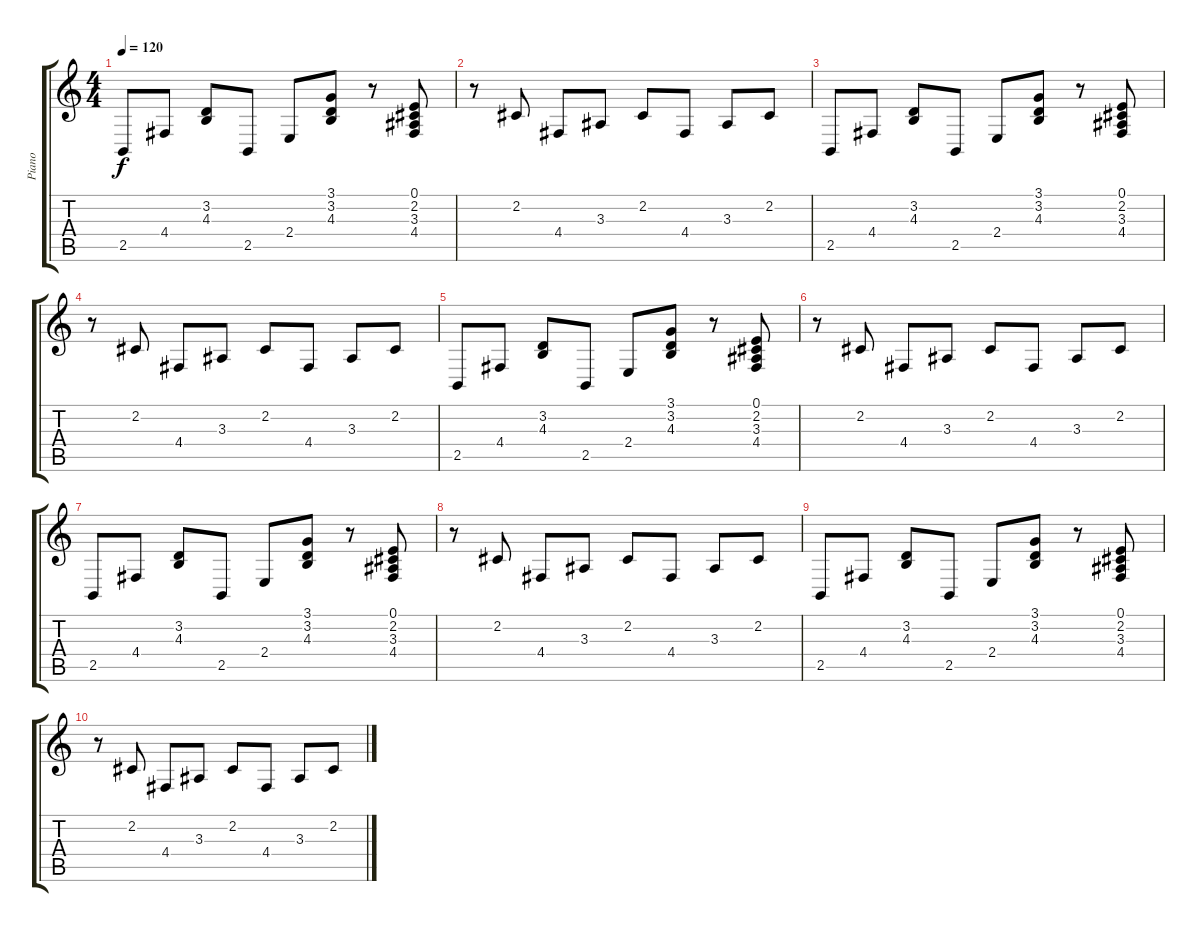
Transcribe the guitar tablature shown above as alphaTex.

\track ("Piano" "Piano") {instrument brightacousticpiano}
\staff {score tabs}
\tuning (E4 B3 G3 D3 A2 E2) {hide}
\ts (4 4)
\tempo 120
\clef g2
\ks c
2.5.8{dy f volume 6} 4.4.8 (3.2 4.3).8 2.5.8 2.4.8 (3.1 3.2 4.3).8 r.8 (0.1 2.2 3.3 4.4).8 |
r.8 2.2.8 4.4.8 3.3.8 2.2.8 4.4.8 3.3.8 2.2.8 |
2.5.8 4.4.8 (3.2 4.3).8 2.5.8 2.4.8 (3.1 3.2 4.3).8 r.8 (0.1 2.2 3.3 4.4).8 |
r.8 2.2.8 4.4.8 3.3.8 2.2.8 4.4.8 3.3.8 2.2.8 |
2.5.8{volume 0} 4.4.8 (3.2 4.3).8 2.5.8 2.4.8 (3.1 3.2 4.3).8 r.8 (0.1 2.2 3.3 4.4).8 |
r.8 2.2.8 4.4.8 3.3.8 2.2.8 4.4.8 3.3.8 2.2.8 |
2.5.8 4.4.8 (3.2 4.3).8 2.5.8 2.4.8 (3.1 3.2 4.3).8 r.8 (0.1 2.2 3.3 4.4).8 |
r.8 2.2.8 4.4.8 3.3.8 2.2.8 4.4.8 3.3.8 2.2.8 |
2.5.8 4.4.8 (3.2 4.3).8 2.5.8 2.4.8 (3.1 3.2 4.3).8 r.8 (0.1 2.2 3.3 4.4).8 |
r.8 2.2.8 4.4.8 3.3.8 2.2.8 4.4.8 3.3.8 2.2.8
